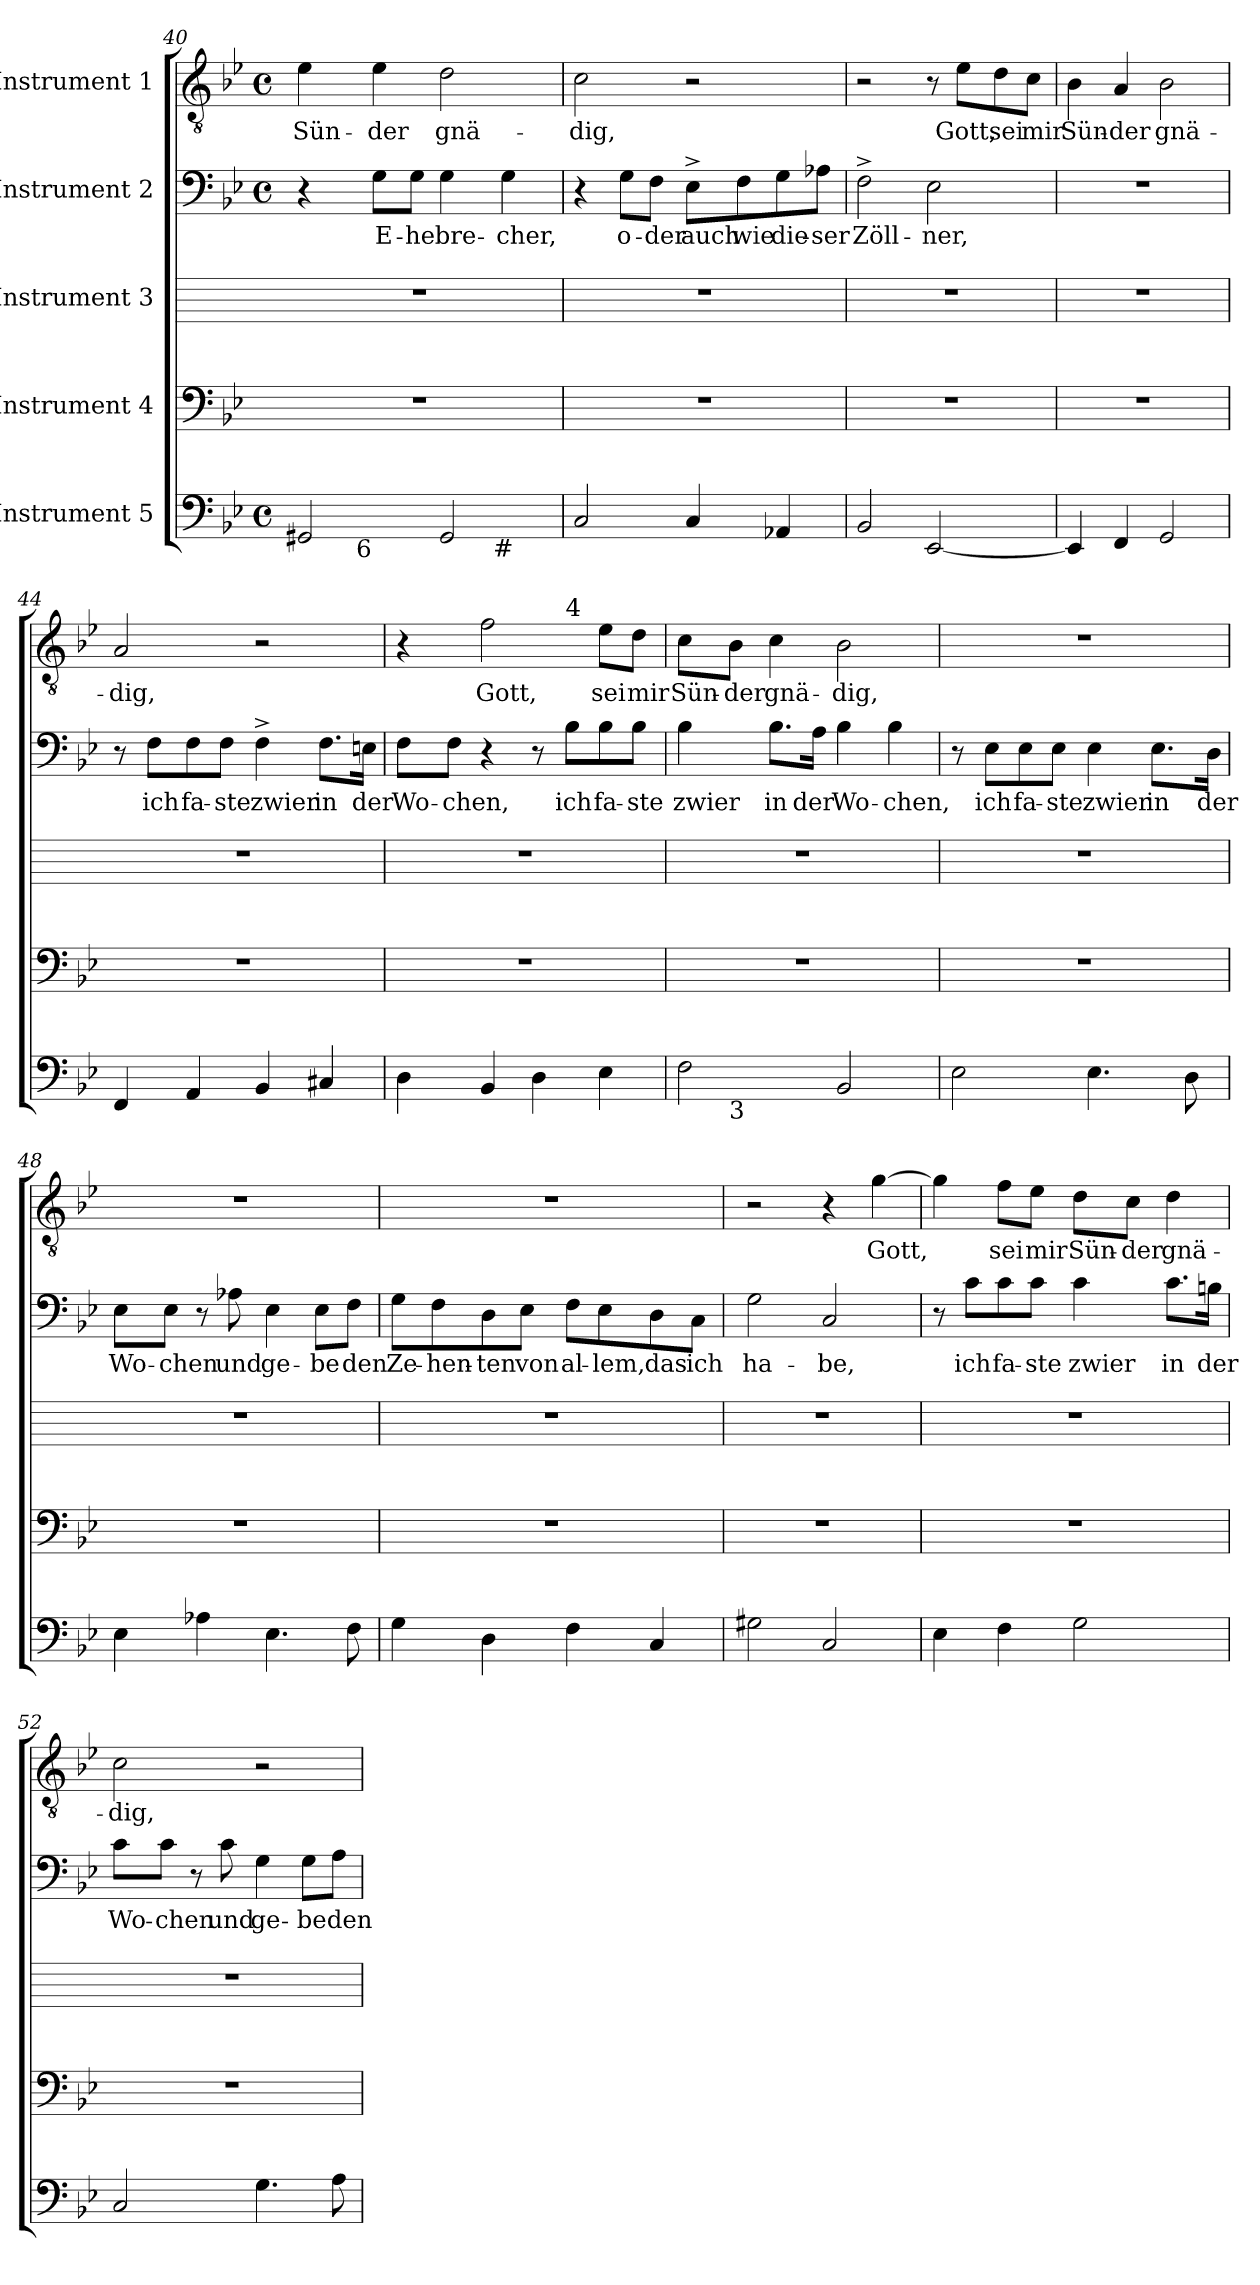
**kern	**kern	**kern	**kern	**text	**kern	**text
*part5	*part4	*part3	*part2	*part2	*part1	*part1
*staff5	*staff4	*staff3	*staff2	*staff2	*staff1	*staff1
*I"Instrument 5	*I"Instrument 4	*I"Instrument 3	*I"Instrument 2	*	*I"Instrument 1	*
*clefF4	*clefF4	*	*clefF4	*	*clefGv2	*
*k[b-e-]	*k[b-e-]	*	*k[b-e-]	*	*k[b-e-]	*
*B-:	*B-:	*	*B-:	*	*B-:	*
*M4/4	*	*	*M4/4	*	*M4/4	*
*met(c)	*	*	*met(c)	*	*met(c)	*
=40	=40	=40	=40	=40	=40	=40
!	!	!	!	!	!	!LO:LY:b
*^	*	*	*	*	*	*
*	*^	*	*	*	*	*	*
2GG#/	8ryy	2ryy	1r	1r	4r	.	4e-\	Sün-
.	16ryy	.	.	.	.	.	.	.
.	64ryy	.	.	.	.	.	.	.
!	!LO:TX:b:t=6	!	!	!	!	!	!	!
.	2ryy	.	.	.	.	.	.	.
!	!	!	!	!	!	!LO:LY:b:cj	!	!LO:LY:b:rj
.	.	.	.	.	8G\L	E-	4e-\	-der
!	!	!	!	!	!	!LO:LY:b:cj	!	!
.	.	.	.	.	8G\J	-he	.	.
!	!	!	!	!	!	!LO:LY:b	!	!LO:LY:b:cj
2GG#</	.	8...ryy	.	.	4G\	bre-	2d\	gnä-
.	4ryy	.	.	.	.	.	.	.
!	!	!LO:TX:b:t=#	!	!	!	!	!	!
.	.	4ryy	.	.	.	.	.	.
!	!	!	!	!	!	!LO:LY:b:cj	!	!
.	.	.	.	.	4G\	-cher,	.	.
.	32.ryy	.	.	.	.	.	.	.
.	.	64ryy	.	.	.	.	.	.
!!LO:LB:g=z
=41	=41	=41	=41	=41	=41	=41	=41	=41
!	!	!	!	!	!	!	!	!LO:LY:b:cj
*v	*v	*v	*	*	*	*	*	*
2C/	1r	1r	4r	.	2c\	-dig,
!	!	!	!	!LO:LY:b	!	!
.	.	.	8G\L	o-	.	.
!	!	!	!	!LO:LY:b:cj	!	!
.	.	.	8F\J	-der	.	.
!	!	!	!	!LO:LY:b:cj	!	!
4C/	.	.	8E-^<\L	auch	2r	.
!	!	!	!	!LO:LY:b:cj	!	!
.	.	.	8F\	wie	.	.
!	!	!	!	!LO:LY:b	!	!
4AA-X/	.	.	8G\	die-	.	.
!	!	!	!	!LO:LY:b:rj	!	!
.	.	.	8A-X\J	-ser	.	.
=42	=42	=42	=42	=42	=42	=42
!	!	!	!	!LO:LY:b:cj	!	!
2BB-/	1r	1r	2F^<\	Zöll-	2r	.
!	!	!	!	!LO:LY:b:cj	!	!
[<2EE-/	.	.	2E-\	-ner,	8r	.
!	!	!	!	!	!	!LO:LY:b:cj
.	.	.	.	.	8e-\L	Gott,
!	!	!	!	!	!	!LO:LY:b:cj
.	.	.	.	.	8d\	sei
!	!	!	!	!	!	!LO:LY:b:cj
.	.	.	.	.	8c\J	mir
=43	=43	=43	=43	=43	=43	=43
!	!	!	!	!	!	!LO:LY:b
4EE-/]	1r	1r	1r	.	4B-\	Sün-
!	!	!	!	!	!	!LO:LY:b:rj
4FF/	.	.	.	.	4A/	-der
!	!	!	!	!	!	!LO:LY:b:cj
2GG/	.	.	.	.	2B-\	gnä-
=44	=44	=44	=44	=44	=44	=44
!	!	!	!	!	!	!LO:LY:b:cj
4FF/	1r	1r	8r	.	2A/	-dig,
!	!	!	!	!LO:LY:b:cj	!	!
.	.	.	8F\L	ich	.	.
!	!	!	!	!LO:LY:b	!	!
4AA/	.	.	8F\	fa-	.	.
!	!	!	!	!LO:LY:b:rj	!	!
.	.	.	8F\J	-ste	.	.
!	!	!	!	!LO:LY:b:cj	!	!
4BB-/	.	.	4F^<\	zwier	2r	.
!	!	!	!	!LO:LY:b:cj	!	!
4C#/	.	.	8.F\L	in	.	.
!	!	!	!	!LO:LY:b:cj	!	!
.	.	.	16En\J	der	.	.
=45	=45	=45	=45	=45	=45	=45
!	!	!	!	!LO:LY:b:cj	!	!
*	*	*	*	*	*^	*
4D\	1r	1r	8F\L	Wo-	4r	2ryy	.
!	!	!	!	!LO:LY:b:cj	!	!	!
.	.	.	8F\J	-chen,	.	.	.
!	!	!	!	!	!	!	!LO:LY:b:cj
4BB-/	.	.	4r	.	2f>\	.	Gott,
4D\	.	.	8r	.	.	8ryy	.
!	!	!	!	!	!	!LO:TX:a:t=4	!
!	!	!	!	!LO:LY:b:cj	!	!	!
.	.	.	8B-\L	ich	.	4.ryy	.
!	!	!	!	!LO:LY:b:cj	!	!	!LO:LY:b:cj
4E-\	.	.	8B-\	fa-	8e-\L	.	sei
!	!	!	!	!LO:LY:b:cj	!	!	!LO:LY:b:cj
.	.	.	8B-\J	-ste	8d\J	.	mir
!!LO:LB:g=z
=46	=46	=46	=46	=46	=46	=46	=46
!	!	!	!	!LO:LY:b:cj	!	!	!LO:LY:b
*^	*	*	*	*	*v	*v	*
2F<\	8ryy	1r	1r	4B-\	zwier	8c\L	Sün-
!	!LO:TX:b:t=3	!	!	!	!	!	!
!	!	!	!	!	!	!	!LO:LY:b:rj
.	2..ryy	.	.	.	.	8B-\J	-der
!	!	!	!	!	!LO:LY:b:cj	!	!LO:LY:b:cj
.	.	.	.	8.B-\L	in	4c\	gnä-
!	!	!	!	!	!LO:LY:b:cj	!	!
.	.	.	.	16A\J	der	.	.
!	!	!	!	!	!LO:LY:b:cj	!	!LO:LY:b:cj
2BB-/	.	.	.	4B-\	Wo-	2B-\	-dig,
!	!	!	!	!	!LO:LY:b:cj	!	!
.	.	.	.	4B-\	-chen,	.	.
*v	*v	*	*	*	*	*	*
=47	=47	=47	=47	=47	=47	=47
2E-\	1r	1r	8r	.	1r	.
!	!	!	!	!LO:LY:b:cj	!	!
.	.	.	8E-\L	ich	.	.
!	!	!	!	!LO:LY:b	!	!
.	.	.	8E-\	fa-	.	.
!	!	!	!	!LO:LY:b:rj	!	!
.	.	.	8E-\J	-ste	.	.
!	!	!	!	!LO:LY:b:cj	!	!
4.E-\	.	.	4E-\	zwier	.	.
!	!	!	!	!LO:LY:b:cj	!	!
.	.	.	8.E-\L	in	.	.
8D\	.	.	.	.	.	.
!	!	!	!	!LO:LY:b:cj	!	!
.	.	.	16D\J	der	.	.
=48	=48	=48	=48	=48	=48	=48
!	!	!	!	!LO:LY:b	!	!
4E-\	1r	1r	8E-\L	Wo-	1r	.
!	!	!	!	!LO:LY:b:cj	!	!
.	.	.	8E-\J	-chen	.	.
4A-X\	.	.	8r	.	.	.
!	!	!	!	!LO:LY:b:cj	!	!
.	.	.	8A-X\	und	.	.
!	!	!	!	!LO:LY:b	!	!
4.E-\	.	.	4E-\	ge-	.	.
!	!	!	!	!LO:LY:b:rj	!	!
.	.	.	8E-\L	-be	.	.
!	!	!	!	!LO:LY:b:cj	!	!
8F\	.	.	8F\J	den	.	.
=49	=49	=49	=49	=49	=49	=49
!	!	!	!	!LO:LY:b	!	!
4G\	1r	1r	8G\L	Ze-	1r	.
!	!	!	!	!LO:LY:b:cj	!	!
.	.	.	8F\	-hen-	.	.
!	!	!	!	!LO:LY:b:rj	!	!
4D\	.	.	8D\	-ten	.	.
!	!	!	!	!LO:LY:b:cj	!	!
.	.	.	8E-\J	von	.	.
!	!	!	!	!LO:LY:b:cj	!	!
4F\	.	.	8F\L	al-	.	.
!	!	!	!	!LO:LY:b:cj	!	!
.	.	.	8E-\	-lem,	.	.
!	!	!	!	!LO:LY:b:cj	!	!
4C/	.	.	8D\	das	.	.
!	!	!	!	!LO:LY:b:cj	!	!
.	.	.	8C\J	ich	.	.
=50	=50	=50	=50	=50	=50	=50
!	!	!	!	!LO:LY:b:cj	!	!
2G#\	1r	1r	2G\	ha-	2r	.
!	!	!	!	!LO:LY:b:cj	!	!
2C/	.	.	2C/	-be,	4r	.
!	!	!	!	!	!	!LO:LY:b:cj
.	.	.	.	.	[<4g\	Gott,
!!LO:LB:g=z
=51	=51	=51	=51	=51	=51	=51
4E-\	1r	1r	8r	.	4g\]	.
!	!	!	!	!LO:LY:b:cj	!	!
.	.	.	8c\L	ich	.	.
!	!	!	!	!LO:LY:b:cj	!	!LO:LY:b:cj
4F\	.	.	8c\	fa-	8f\L	sei
!	!	!	!	!LO:LY:b:cj	!	!LO:LY:b:cj
.	.	.	8c\J	-ste	8e-\J	mir
!	!	!	!	!LO:LY:b:cj	!	!LO:LY:b
2G<\	.	.	4c\	zwier	8d\L	Sün-
!	!	!	!	!	!	!LO:LY:b:rj
.	.	.	.	.	8c\J	-der
!	!	!	!	!LO:LY:b:cj	!	!LO:LY:b:cj
.	.	.	8.c\L	in	4d\	gnä-
!	!	!	!	!LO:LY:b:cj	!	!
.	.	.	16Bn\J	der	.	.
=52	=52	=52	=52	=52	=52	=52
!	!	!	!	!LO:LY:b	!	!LO:LY:b:cj
2C/	1r	1r	8c\L	Wo-	2c\	-dig,
!	!	!	!	!LO:LY:b:cj	!	!
.	.	.	8c\J	-chen	.	.
.	.	.	8r	.	.	.
!	!	!	!	!LO:LY:b:cj	!	!
.	.	.	8c\	und	.	.
!	!	!	!	!LO:LY:b:cj	!	!
4.G\	.	.	4G\	ge-	2r	.
!	!	!	!	!LO:LY:b:cj	!	!
.	.	.	8G\L	-be	.	.
!	!	!	!	!LO:LY:b:cj	!	!
8A\	.	.	8A\J	den	.	.
=	=	=	=	=	=	=
*-	*-	*-	*-	*-	*-	*-
